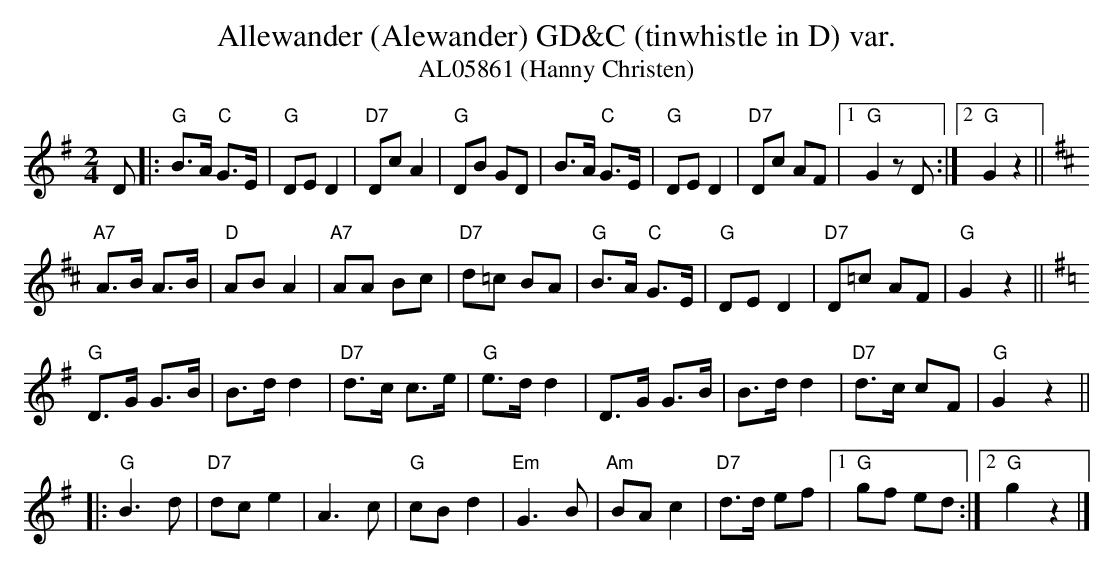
X:1
T:Allewander (Alewander) GD&C (tinwhistle in D) var.
T:AL05861 (Hanny Christen)
M:2/4
L:1/8
K:G %%MIDI gchordon
D|: "G"B>A "C"G>E | "G"DED2 | "D7"DcA2 | "G"DB GD | B>A "C"G>E | "G"DED2 | "D7"Dc AF |1 "G"G2zD :|2 "G"G2z2 || [K:D]
"A7"A>B A>B | "D"ABA2 | "A7"AA Bc | "D7"d=c BA | "G"B>A "C"G>E | "G"DED2 | "D7"D=c AF | "G"G2z2 || [K:G]
"G"D>G G>B | B>dd2 | "D7"d>c c>e | "G"e>dd2 | D>G G>B | B>dd2 | "D7"d>c cF | "G"G2z2 || [K:G]
|: "G"B3d | "D7"dce2 | A3c | "G"cBd2 | "Em"G3B | "Am"BAc2 | "D7"d>d ef |1 "G"gf ed :|2 "G"g2z2 |]
